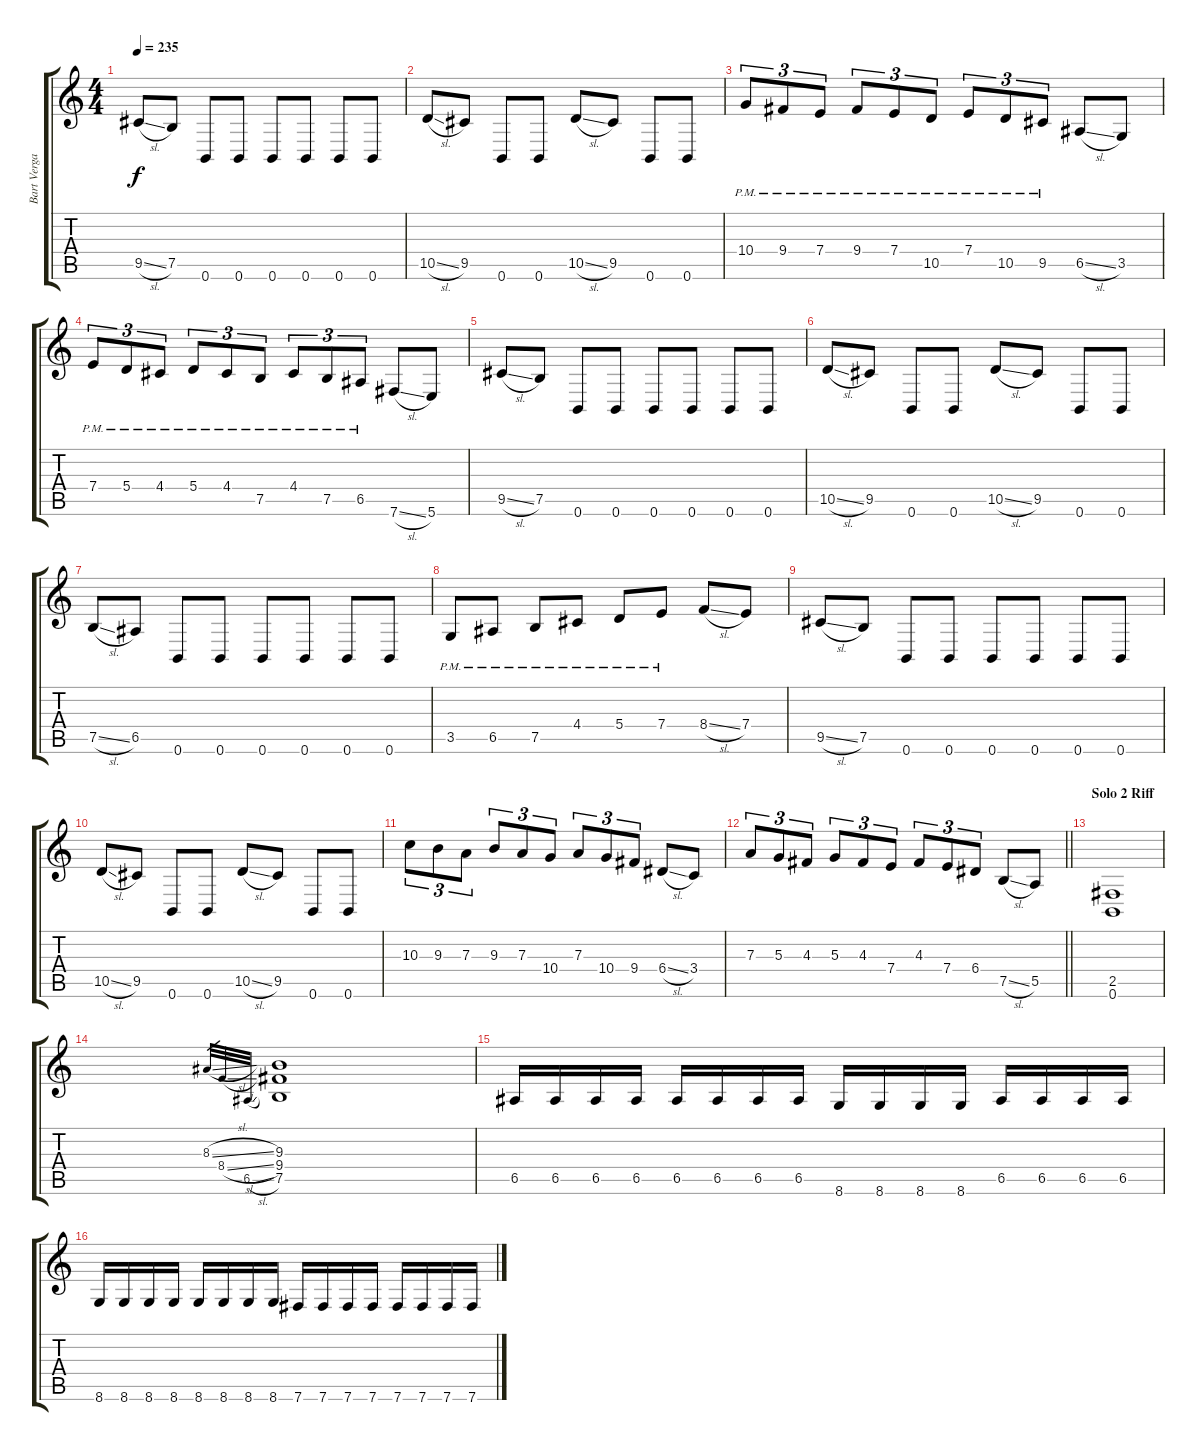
\track ("Bart Vergaert" "Bart Verga") {instrument distortionguitar}
\staff {score tabs}
\tuning (B3 Gb3 D3 A2 E2 B1) {hide}
\ts (4 4)
\tempo 235
\clef g2
\ks c
9.5{sl}.8{dy f} 7.5.8 0.6.8 0.6.8 0.6.8 0.6.8 0.6.8 0.6.8 |
10.5{sl}.8 9.5.8 0.6.8 0.6.8 10.5{sl}.8 9.5.8 0.6.8 0.6.8 |
10.4{pm}.8{tu (3 2)} 9.4{pm}.8{tu (3 2)} 7.4{pm}.8{tu (3 2)} 9.4{pm}.8{tu (3 2)} 7.4{pm}.8{tu (3 2)} 10.5{pm}.8{tu (3 2)} 7.4{pm}.8{tu (3 2)} 10.5{pm}.8{tu (3 2)} 9.5{pm}.8{tu (3 2)} 6.5{sl}.8 3.5.8 |
7.4{pm}.8{tu (3 2)} 5.4{pm}.8{tu (3 2)} 4.4{pm}.8{tu (3 2)} 5.4{pm}.8{tu (3 2)} 4.4{pm}.8{tu (3 2)} 7.5{pm}.8{tu (3 2)} 4.4{pm}.8{tu (3 2)} 7.5{pm}.8{tu (3 2)} 6.5{pm}.8{tu (3 2)} 7.6{sl}.8 5.6.8 |
9.5{sl}.8 7.5.8 0.6.8 0.6.8 0.6.8 0.6.8 0.6.8 0.6.8 |
10.5{sl}.8 9.5.8 0.6.8 0.6.8 10.5{sl}.8 9.5.8 0.6.8 0.6.8 |
7.5{sl}.8 6.5.8 0.6.8 0.6.8 0.6.8 0.6.8 0.6.8 0.6.8 |
3.5{pm}.8 6.5{pm}.8 7.5{pm}.8 4.4{pm}.8 5.4{pm}.8 7.4{pm}.8 8.4{sl}.8 7.4.8 |
9.5{sl}.8 7.5.8 0.6.8 0.6.8 0.6.8 0.6.8 0.6.8 0.6.8 |
10.5{sl}.8 9.5.8 0.6.8 0.6.8 10.5{sl}.8 9.5.8 0.6.8 0.6.8 |
10.3.8{tu (3 2)} 9.3.8{tu (3 2)} 7.3.8{tu (3 2)} 9.3.8{tu (3 2)} 7.3.8{tu (3 2)} 10.4.8{tu (3 2)} 7.3.8{tu (3 2)} 10.4.8{tu (3 2)} 9.4.8{tu (3 2)} 6.4{sl}.8 3.4.8 |
\barLineRight lightlight
7.3.8{tu (3 2)} 5.3.8{tu (3 2)} 4.3.8{tu (3 2)} 5.3.8{tu (3 2)} 4.3.8{tu (3 2)} 7.4.8{tu (3 2)} 4.3.8{tu (3 2)} 7.4.8{tu (3 2)} 6.4.8{tu (3 2)} 7.5{sl}.8 5.5.8 |
\section ("" "Solo 2 Riff")
(2.5 0.6).1 |
8.3{sl}.32{gr} 8.4{sl}.32{gr} 6.5{sl}.32{gr} (9.3 9.4 7.5).1 |
6.5.16 6.5.16 6.5.16 6.5.16 6.5.16 6.5.16 6.5.16 6.5.16 8.6.16 8.6.16 8.6.16 8.6.16 6.5.16 6.5.16 6.5.16 6.5.16 |
8.6.16 8.6.16 8.6.16 8.6.16 8.6.16 8.6.16 8.6.16 8.6.16 7.6.16 7.6.16 7.6.16 7.6.16 7.6.16 7.6.16 7.6.16 7.6.16
